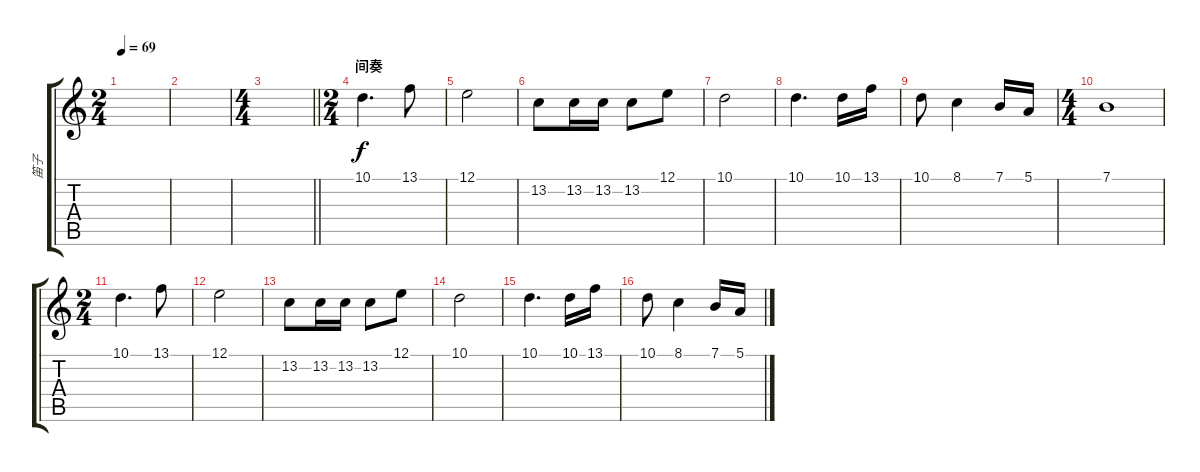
\track ("笛子" "笛子") {instrument flute}
\staff {score tabs}
\tuning (E4 B3 G3 D3 A2 E2) {hide}
\ts (2 4)
\tempo 69
\clef g2
\ks c
|
|
\ts (4 4)
\barLineRight lightlight
|
\ts (2 4)
\section ("" "间奏")
10.1.4{d} 13.1.8 |
12.1.2{txt ""} |
13.2.8 13.2.16 13.2.16 13.2.8 12.1.8 |
10.1.2 |
10.1.4{d} 10.1.16 13.1.16 |
10.1.8 8.1.4 7.1.16 5.1.16 |
\ts (4 4)
7.1.1 |
\ts (2 4)
10.1.4{d} 13.1.8 |
12.1.2 |
13.2.8 13.2.16 13.2.16 13.2.8 12.1.8 |
10.1.2 |
10.1.4{d} 10.1.16 13.1.16 |
10.1.8 8.1.4 7.1.16 5.1.16
